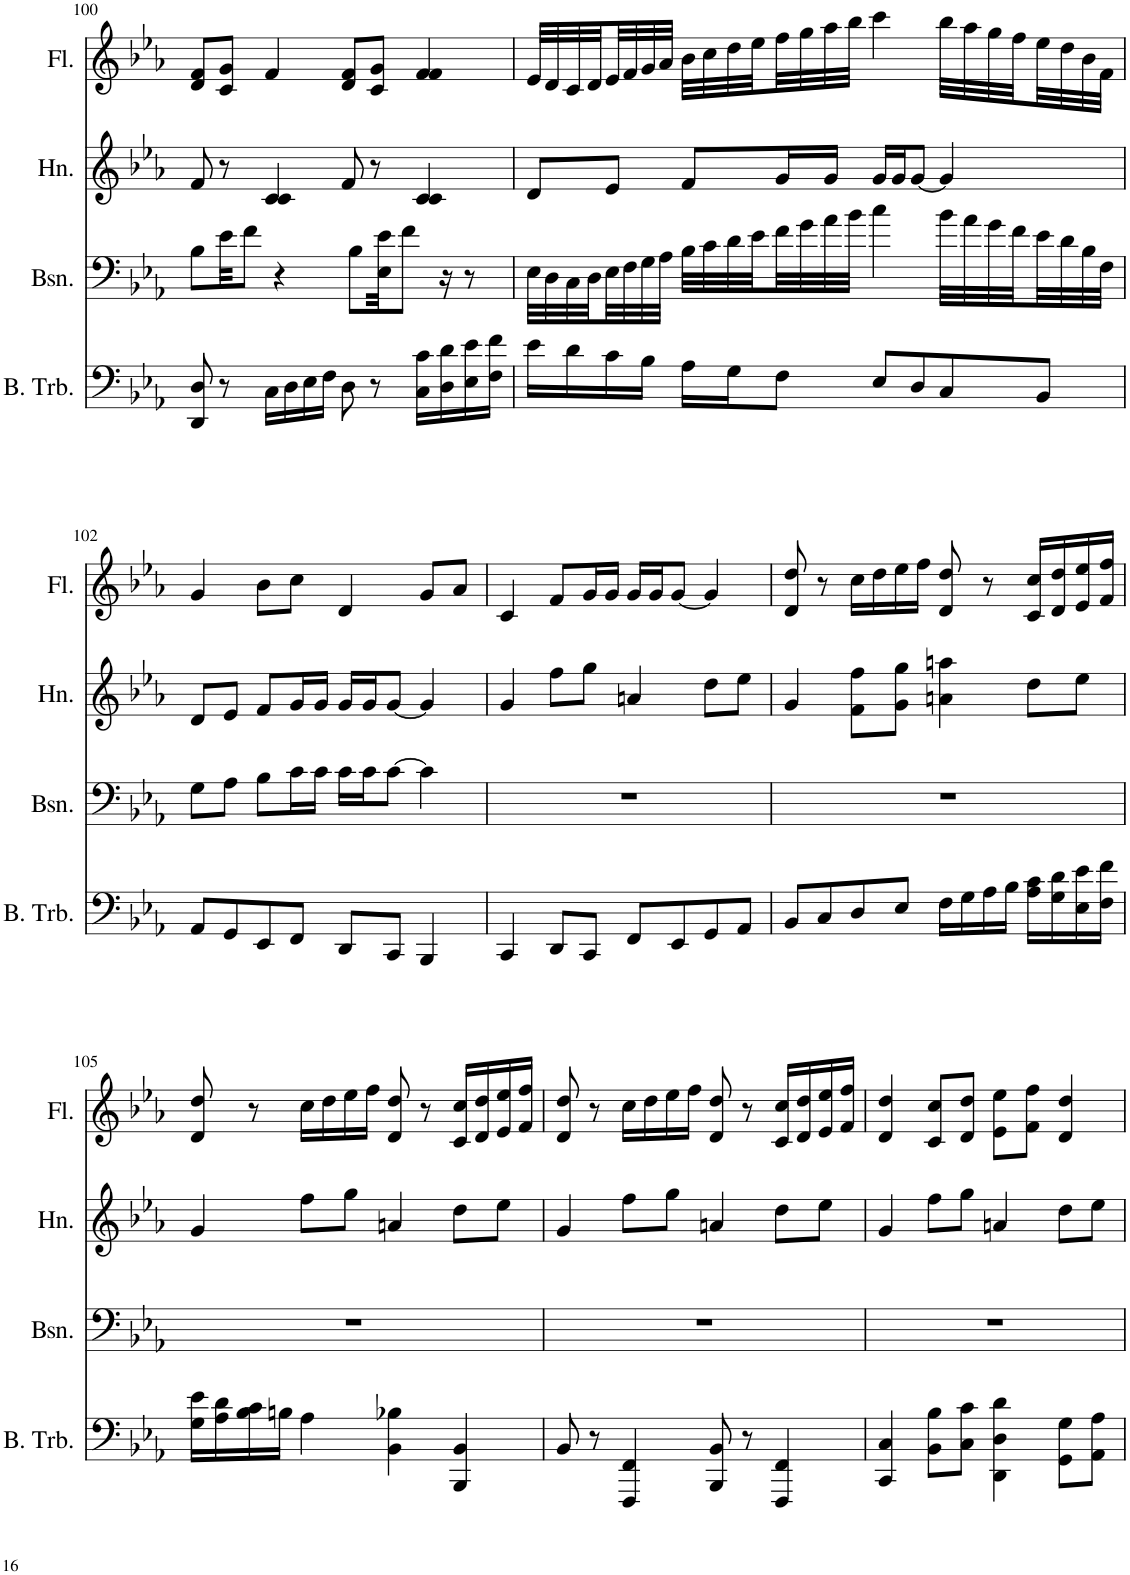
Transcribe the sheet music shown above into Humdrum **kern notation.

**kern	**kern	**kern	**kern
*part4	*part3	*part2	*part1
*staff4	*staff3	*staff2	*staff1
*I"Bass Trombone	*I"Bassoon	*I"Horn	*I"Flute
*I'B. Trb.	*I'Bsn.	*I'Hn.	*I'Fl.
!!LO:PB:g=z
*clefF4	*clefF4	*clefG2	*clefG2
*	*	*Trd4c7	*
*k[b-e-a-]	*k[b-e-a-]	*k[b-e-a-]	*k[b-e-a-]
*M4/4	*M4/4	*M4/4	*M4/4
=100	=100	=100	=100
8DD/ 8D/	8B-\L	8f/	8d/ 8f/L
8r	32e-\KK	8r	8c/ 8g/J
.	8f\J	.	.
16C\LL	.	4c/ 4c/	4f/
.	4r	.	.
16D\	.	.	.
16E-\	.	.	.
16F\JJ	.	.	.
8D\	.	8f/	8d/ 8f/L
.	8B-\L	.	.
8r	.	8r	8c/ 8g/J
.	32E-\ 32e-\KK	.	.
.	8f\J	.	.
16C\ 16c\LL	.	4c/ 4c/	4f/ 4f/
16D\ 16d\	16r	.	.
16E-\ 16e-\	8r	.	.
16F\ 16f\JJ	.	.	.
=101	=101	=101	=101
16e-\LL	32E-\LLL	8d/L	32e-/LLL
.	32D\	.	32d/
16d\	32C\	.	32c/
.	32D\	.	32d/
16c\	32E-\	8e-/J	32e-/
.	32F\	.	32f/
16B-\JJ	32G\	.	32g/
.	32A-\JJJ	.	32a-/JJJ
16A-\LL	32B-\LLL	8f/L	32b-\LLL
.	32c\	.	32cc\
16G\J	32d\	.	32dd\
.	32e-\	.	32ee-\
8F\J	32f\	16g/L	32ff\
.	32g\	.	32gg\
.	32a-\	16g/JJ	32aa-\
.	32b-\JJJ	.	32bb-\JJJ
8E-/L	4cc\	16g/LL	4ccc\
.	.	16g/J	.
8D/	.	[8g/J	.
8C/	32b-\LLL	4g/]	32bb-\LLL
.	32a-\	.	32aa-\
.	32g\	.	32gg\
.	32f\	.	32ff\
8BB-/J	32e-\	.	32ee-\
.	32d\	.	32dd\
.	32B-\	.	32b-\
.	32F\JJJ	.	32f\JJJ
!!LO:LB:g=z
=102	=102	=102	=102
8AA-/L	8G\L	8d/L	4g/
8GG/	8A-\J	8e-/J	.
8EE-/	8B-\L	8f/L	8b-\L
8FF/J	16c\L	16g/L	8cc\J
.	16c\JJ	16g/JJ	.
8DD/L	16c\LL	16g/LL	4d/
.	16c\J	16g/J	.
8CC/J	[8c\J	[8g/J	.
4BBB-/	4c\]	4g/]	8g/L
.	.	.	8a-/J
=103	=103	=103	=103
4CC/	1r	4g/	4c/
8DD/L	.	8ff\L	8f/L
8CC/J	.	8gg\J	16g/L
.	.	.	16g/JJ
8FF/L	.	4an/	16g/LL
.	.	.	16g/J
8EE-/	.	.	[8g/J
8GG/	.	8dd\L	4g/]
8AA-/J	.	8ee-\J	.
=104	=104	=104	=104
8BB-/L	1r	4g/	8d/ 8dd/
8C/	.	.	8r
8D/	.	8f\ 8ff\L	16cc\LL
.	.	.	16dd\
8E-/J	.	8g\ 8gg\J	16ee-\
.	.	.	16ff\JJ
16F\LL	.	4an\ 4aan\	8d/ 8dd/
16G\	.	.	.
16A-\	.	.	8r
16B-\JJ	.	.	.
16A-\ 16c\LL	.	8dd\L	16c/ 16cc/LL
16G\ 16d\	.	.	16d/ 16dd/
16E-\ 16e-\	.	8ee-\J	16e-/ 16ee-/
16F\ 16f\JJ	.	.	16f/ 16ff/JJ
!!LO:LB:g=z
=105	=105	=105	=105
16G\ 16e-\LL	1r	4g/	8d/ 8dd/
16A-\ 16d\	.	.	.
16B-\ 16c\	.	.	8r
16Bn\JJ	.	.	.
4A-\	.	8ff\L	16cc\LL
.	.	.	16dd\
.	.	8gg\J	16ee-\
.	.	.	16ff\JJ
4BB-\ 4B-X\	.	4an/	8d/ 8dd/
.	.	.	8r
4BBB-/ 4BB-/	.	8dd\L	16c/ 16cc/LL
.	.	.	16d/ 16dd/
.	.	8ee-\J	16e-/ 16ee-/
.	.	.	16f/ 16ff/JJ
=106	=106	=106	=106
8BB-/	1r	4g/	8d/ 8dd/
8r	.	.	8r
4FFF/ 4FF/	.	8ff\L	16cc\LL
.	.	.	16dd\
.	.	8gg\J	16ee-\
.	.	.	16ff\JJ
8BBB-/ 8BB-/	.	4an/	8d/ 8dd/
8r	.	.	8r
4FFF/ 4FF/	.	8dd\L	16c/ 16cc/LL
.	.	.	16d/ 16dd/
.	.	8ee-\J	16e-/ 16ee-/
.	.	.	16f/ 16ff/JJ
=107	=107	=107	=107
4CC/ 4C/	1r	4g/	4d/ 4dd/
8BB-\ 8B-\L	.	8ff\L	8c/ 8cc/L
8C\ 8c\J	.	8gg\J	8d/ 8dd/J
4DD\ 4D\ 4d\	.	4an/	8e-\ 8ee-\L
.	.	.	8f\ 8ff\J
8GG\ 8G\L	.	8dd\L	4d/ 4dd/
8AA-\ 8A-\J	.	8ee-\J	.
=	=	=	=
*-	*-	*-	*-
